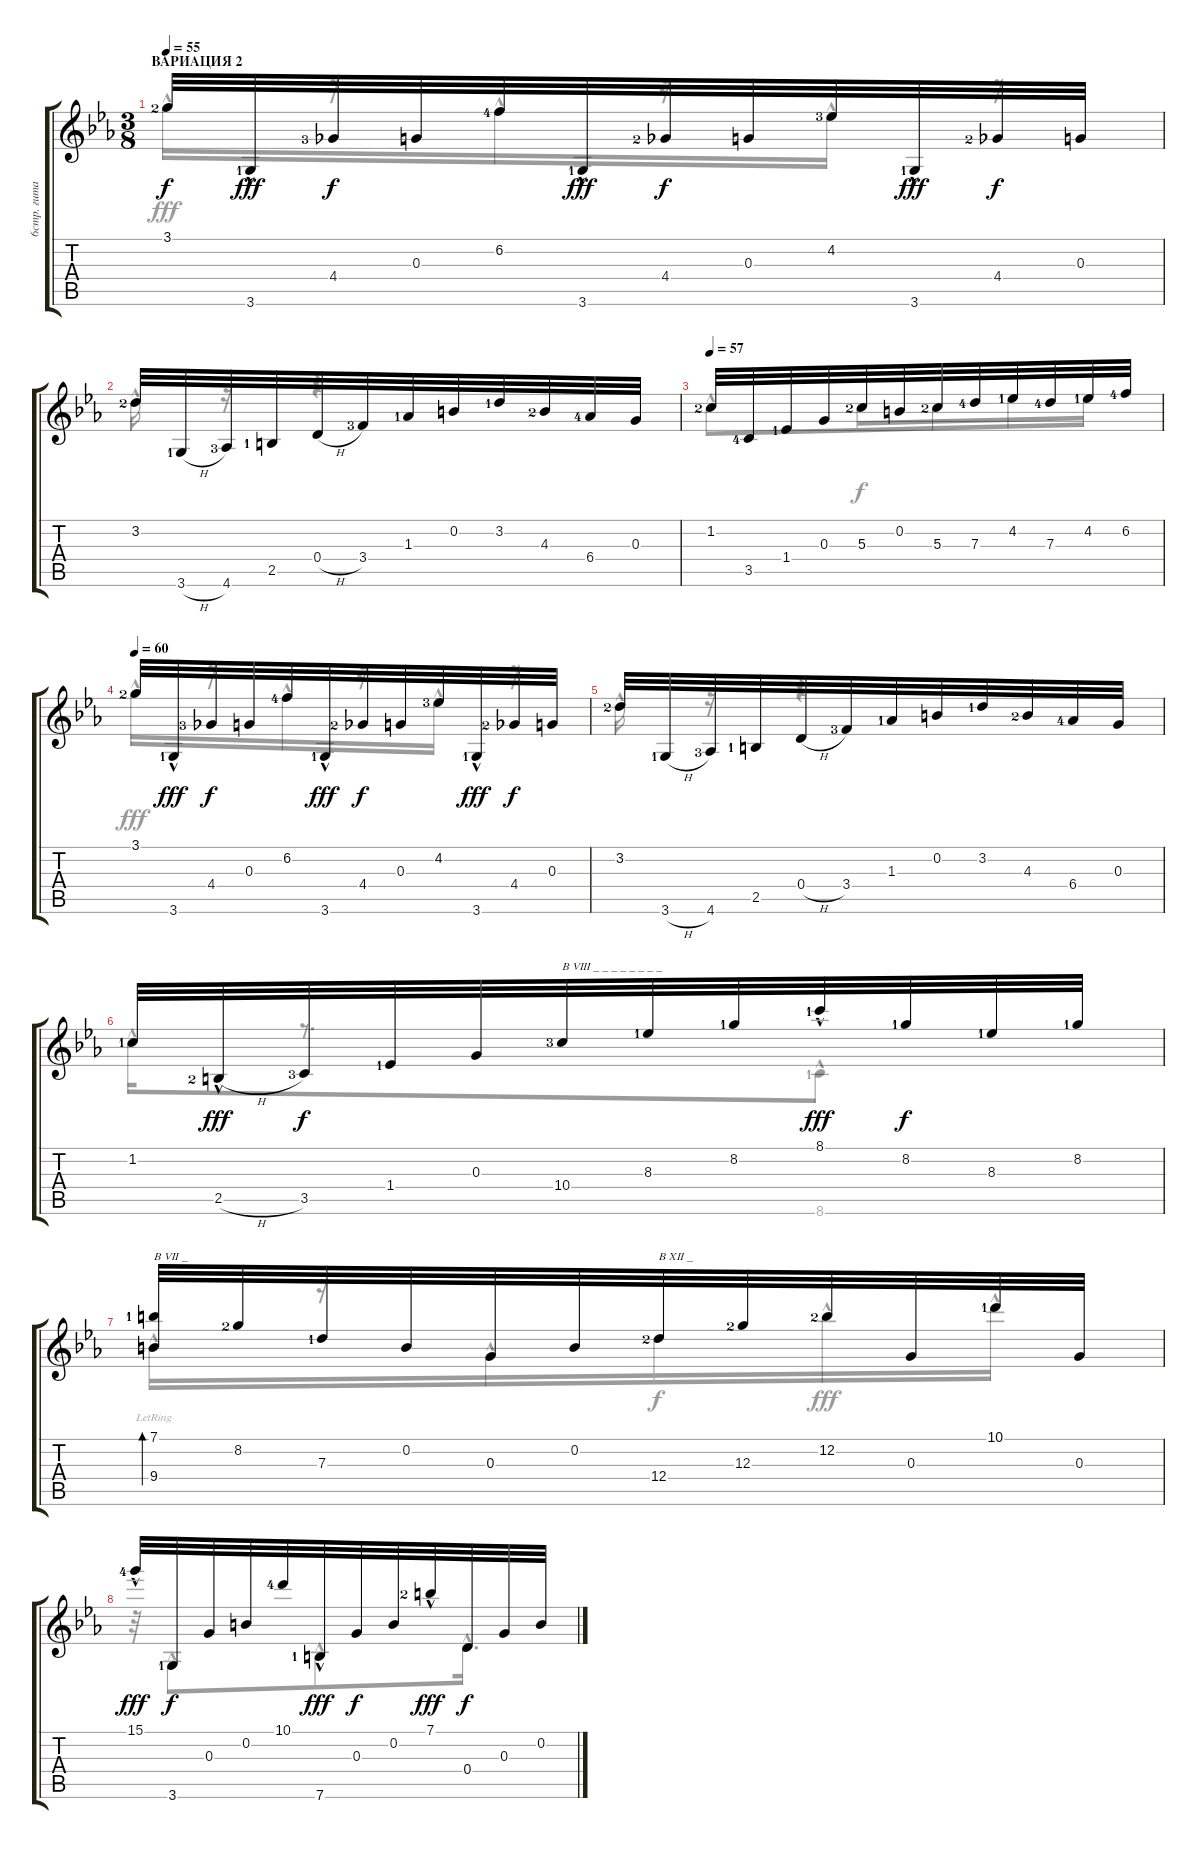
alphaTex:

\track ("6стр. гитара" "6стр. гита") {instrument acousticguitarnylon}
\staff {score tabs}
\tuning (E4 B3 G3 D3 A2 E2) {hide}
\voice
\ts (3 8)
\section ("" "ВАРИАЦИЯ 2")
\tempo 55
\clef g2
\ks cminor
3.1{lf 3}.32{dy f} 3.6{hac lf 2}.32{dy fff} 4.4{lf 4}.32{dy f} 0.3.32 6.2{lf 5}.32 3.6{hac lf 2}.32{dy fff} 4.4{lf 3}.32{dy f} 0.3.32 4.2{lf 4}.32 3.6{hac lf 2}.32{dy fff} 4.4{lf 3}.32{dy f} 0.3.32 |
3.2{lf 3}.32 3.6{h lf 2}.32 4.6{lf 4}.32 2.5{lf 2}.32 0.4{h}.32 3.4{lf 4}.32 1.3{lf 2}.32 0.2.32 3.2{lf 2}.32 4.3{lf 3}.32 6.4{lf 5}.32 0.3.32 |
\tempo 57
1.2{lf 3}.32 3.5{lf 5}.32 1.4{lf 2}.32 0.3.32 5.3{lf 3}.32 0.2.32 5.3{lf 3}.32 7.3{lf 5}.32 4.2{lf 2}.32 7.3{lf 5}.32 4.2{lf 2}.32 6.2{lf 5}.32 |
\tempo 60
3.1{lf 3}.32 3.6{hac lf 2}.32{dy fff} 4.4{lf 4}.32{dy f} 0.3.32 6.2{lf 5}.32 3.6{hac lf 2}.32{dy fff} 4.4{lf 3}.32{dy f} 0.3.32 4.2{lf 4}.32 3.6{hac lf 2}.32{dy fff} 4.4{lf 3}.32{dy f} 0.3.32 |
3.2{lf 3}.32 3.6{h lf 2}.32 4.6{lf 4}.32 2.5{lf 2}.32 0.4{h}.32 3.4{lf 4}.32 1.3{lf 2}.32 0.2.32 3.2{lf 2}.32 4.3{lf 3}.32 6.4{lf 5}.32 0.3.32 |
1.2{lf 2}.32 2.5{h hac lf 3}.32{dy fff} 3.5{lf 4}.32{dy f} 1.4{lf 2}.32 0.3.32 10.4{lf 4}.32{txt "B VIII _ _ _ _ _ _ _ _"} 8.3{lf 2}.32 8.2{lf 2}.32 8.1{hac lf 2}.32{dy fff} 8.2{lf 2}.32{dy f} 8.3{lf 2}.32 8.2{lf 2}.32 |
(7.1{lf 2} 9.4).32{bd 480 txt "B VII _"} 8.2{lf 3}.32 7.3{lf 2}.32 0.2.32 0.3.32 0.2.32 12.4{lf 3}.32{txt "B XII _ "} 12.3{lf 3}.32 12.2{lf 3}.32 0.3.32 10.1{lf 2}.32 0.3.32 |
15.1{hac lf 5}.32{dy fff} 3.6{lf 2}.32{dy f} 0.3.32 0.2.32 10.1{lf 5}.32 7.6{hac lf 2}.32{dy fff} 0.3.32{dy f} 0.2.32 7.1{hac lf 3}.32{dy fff} 0.4.32{dy f} 0.3.32 0.2.32
\voice
\clef g2
\ottava regular
\simile none
\ks cminor
3.1{hac}.16{dy fff} r.16 6.2{hac}.16 r.16 4.2{hac}.16 r.16 |
3.2{hac}.16 r.16 r.4 |
1.2{hac}.8 5.3.16{dy f} 5.3.16 4.2.16 4.2.16 |
3.1{hac}.16{dy fff} r.16 6.2{hac}.16 r.16 4.2{hac}.16 r.16 |
3.2{hac}.16 r.16 r.4 |
1.2{hac}.16 r.8{d} 8.6{hac lf 2}.8 |
9.4{hac lr lf 4}.16 r.16 0.3{hac}.16 12.4.16{dy f} 12.2{hac}.16{dy fff} 10.1{hac}.16 |
r.32 3.6{hac}.8 7.6{hac}.8 0.4{hac}.16{d}
